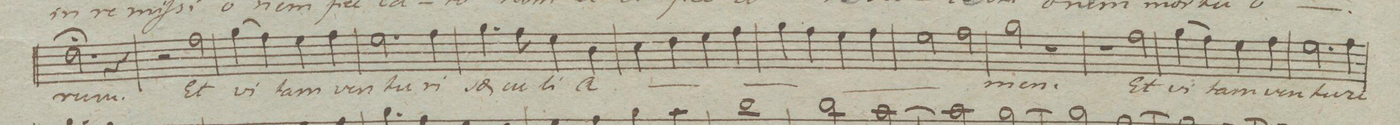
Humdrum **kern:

**kern	**text	**dynam
*I"Soprano Solo.	*	*
*clefC1	*	*
*k[]	*	*
*met(c|)	*	*
*M2/2	*	*
2.b\;	-rum.	.
4r	.	.
=212	=212	=212
2r	.	.
2dd\	Et	.
=213	=213	=213
(4ee\	vi-	.
4dd\)	.	.
4cc\	-tam	.
4dd\	ven-	.
=214	=214	=214
2.cc\	-tu-	.
4dd\	-ri	.
=215	=215	=215
*-	*-	*-
